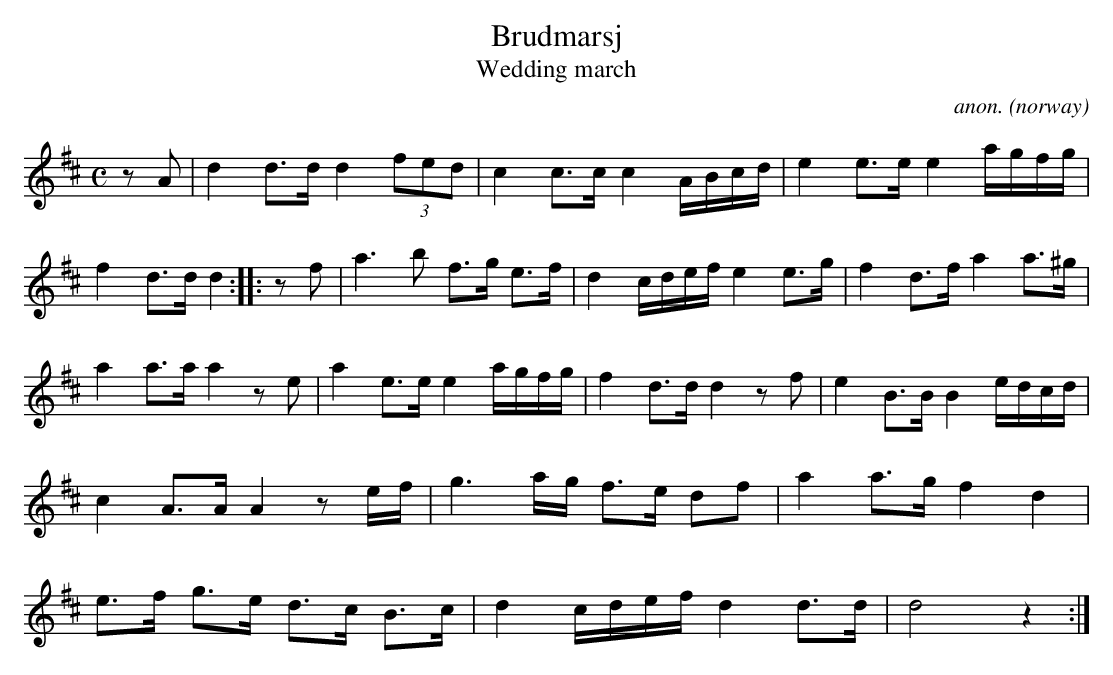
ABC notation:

X:1
T:Brudmarsj
T:Wedding march
O:norway
C:anon.
M:C
L:1/8
K:D
z A|d2 d>d d2(3fed|c2c>c c2A/B/c/d/|e2e>e e2a/g/f/g/|f2d>d d2::z f|\
a3b f>g e>f|d2 c/d/e/f/ e2e>g|f2 d>f a2 a>^g|a2a>a a2 z e|\
a2 e>e e2a/g/f/g/|f2d>d d2 z f|e2B>B B2e/d/c/d/|c2A>A A2 z e/f/|\
g3a/g/ f>e df|a2a>g f2d2|e>f g>e d>c B>c|d2 c/d/e/f/ d2d>d|d4 z2:|
